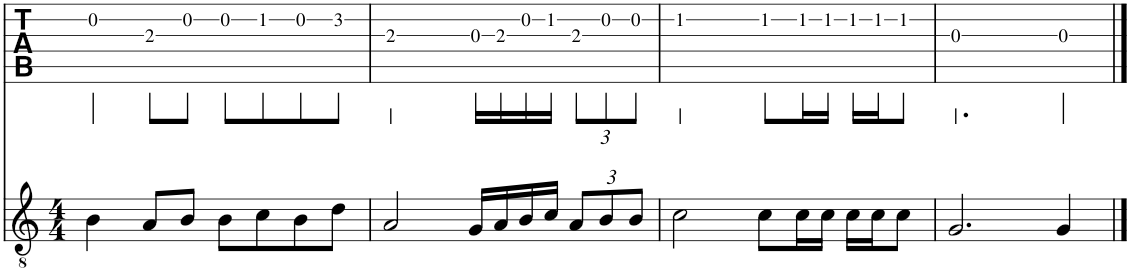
**kern	**kern
*part1	*part1
*staff2	*staff1
*I"Guitar	*
*I'Guit.	*
*	*stria6
*clefGv2	*
*k[]	*k[]
*M4/4	*M4/4
=1	=1
4B\	4B\
8A/L	8A\L
8B/J	8B\J
8B\L	8B\L
8c\	8c\
8B\	8B\
8d\J	8d\J
=2	=2
2A/	2A\
16G/LL	16G\LL
16A/	16A\
16B/	16B\
16c/JJ	16c\JJ
*Xbrackettup	*Xbrackettup
12A/L	12A\L
12B/	12B\
12B/J	12B\J
=3	=3
2c\	2c\
8c\L	8c\L
16c\L	16c\L
16c\JJ	16c\JJ
16c\LL	16c\LL
16c\J	16c\J
8c\J	8c\J
=4	=4
2.G/	2.G\
4G/	4G\
==	==
*-	*-
